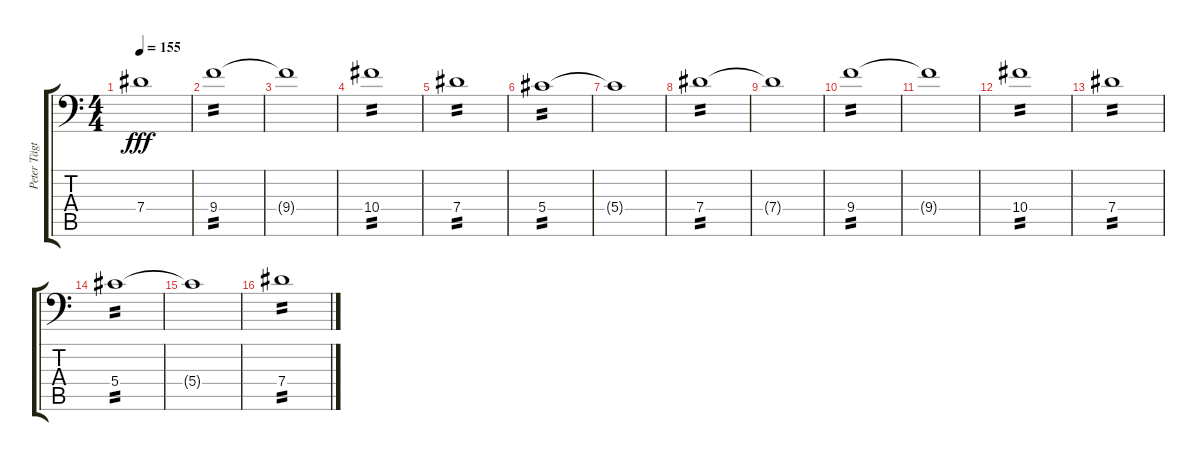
\track ("Peter Tägtgren (Lead 1)" "Peter Tägt") {instrument distortionguitar}
\staff {score tabs}
\tuning (Bb3 F3 Db3 Ab2 Eb2 Bb1) {hide}
\ts (4 4)
\tempo 155
\clef f4
\ks c
7.4{t}.1{dy fff} |
9.4.1{tp 2} |
9.4{t}.1 |
10.4.1{tp 2} |
7.4.1{tp 2} |
5.4.1{tp 2} |
5.4{t}.1 |
7.4.1{tp 2} |
7.4{t}.1 |
9.4.1{tp 2} |
9.4{t}.1 |
10.4.1{tp 2} |
7.4.1{tp 2} |
5.4.1{tp 2} |
5.4{t}.1 |
7.4.1{tp 2}
